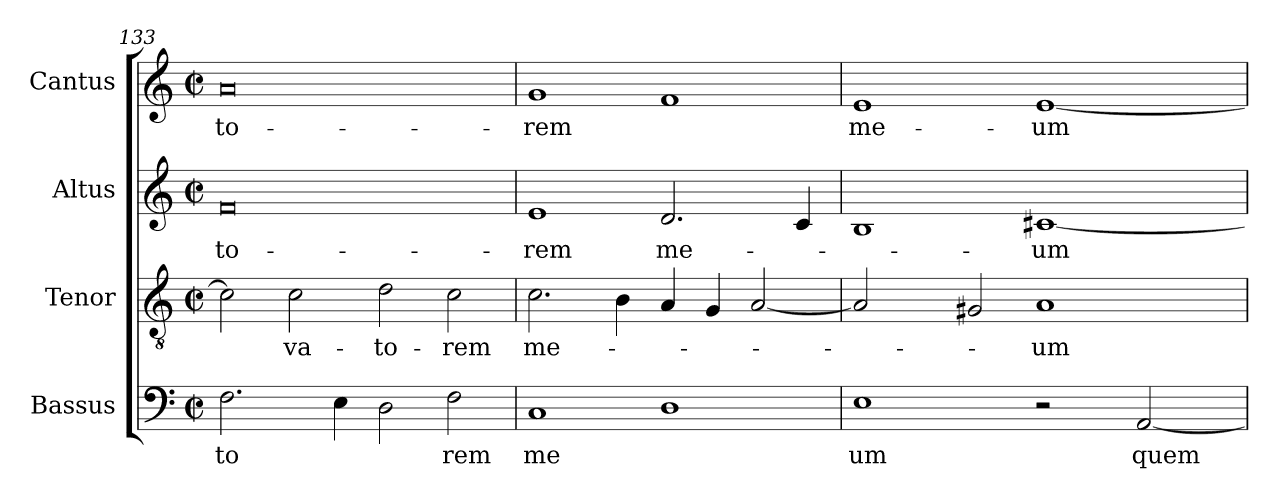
**kern	**text	**kern	**text	**kern	**text	**kern	**text
*part4	*part4	*part3	*part3	*part2	*part2	*part1	*part1
*staff4	*staff4	*staff3	*staff3	*staff2	*staff2	*staff1	*staff1
*I"Bassus	*	*I"Tenor	*	*I"Altus	*	*I"Cantus	*
*clefF4	*	*clefGv2	*	*clefG2	*	*clefG2	*
*M2/2	*	*M2/2	*	*M2/2	*	*M2/2	*
*met(c|)	*	*met(c|)	*	*met(c|)	*	*met(c|)	*
=133	=133	=133	=133	=133	=133	=133	=133
!	!LO:LY:b:cj	!	!	!	!LO:LY:b:cj	!	!LO:LY:b:cj
2.F\	to	2c\]	.	0f	-to-	0a	-to-
!	!	!	!LO:LY:b:cj	!	!	!	!
.	.	2c\	-va-	.	.	.	.
4E\	.	.	.	.	.	.	.
!	!	!	!LO:LY:b:cj	!	!	!	!
2D\	.	2d\	-to-	.	.	.	.
!	!LO:LY:b:cj	!	!LO:LY:b:cj	!	!	!	!
2F\	rem	2c\	-rem	.	.	.	.
=134	=134	=134	=134	=134	=134	=134	=134
!	!LO:LY:b:cj	!	!LO:LY:b	!	!LO:LY:b:cj	!	!LO:LY:b
1C	me	2.c\	me-	1e	-rem	1g	-rem
.	.	4B\	.	.	.	.	.
!	!	!	!	!	!LO:LY:b	!	!
1D	.	4A/	.	2.d/	me-	1f	.
.	.	4G/	.	.	.	.	.
.	.	[>2A/	.	.	.	.	.
.	.	.	.	4c/	.	.	.
!!LO:LB:g=z
=135	=135	=135	=135	=135	=135	=135	=135
!	!LO:LY:b:cj	!	!	!	!	!	!LO:LY:b:cj
*	*	*^	*	*	*	*	*
*	*	*	*^	*	*	*	*	*
1E	um	2A/]	4ryy	4ryy	.	1B	.	1e	me-
.	.	.	32ryy	16ryy	.	.	.	.	.
.	.	.	1ryy	.	.	.	.	.	.
.	.	.	.	64ryy	.	.	.	.	.
.	.	.	.	1ryy	.	.	.	.	.
.	.	2G#/	.	.	.	.	.	.	.
!	!	!	!	!	!LO:LY:b:cj	!	!LO:LY:b:cj	!	!LO:LY:b:cj
2r	.	1A	.	.	-um	[<1c#X	-um	[<1e	-um
.	.	.	2ryy	.	.	.	.	.	.
.	.	.	.	2ryy	.	.	.	.	.
!	!LO:LY:b	!	!	!	!	!	!	!	!
[<2AA/	quem	.	.	.	.	.	.	.	.
.	.	.	8..ryy	.	.	.	.	.	.
.	.	.	.	8ryy	.	.	.	.	.
.	.	.	.	32.ryy	.	.	.	.	.
*	*	*v	*v	*v	*	*	*	*	*
=	=	=	=	=	=	=	=
*-	*-	*-	*-	*-	*-	*-	*-
